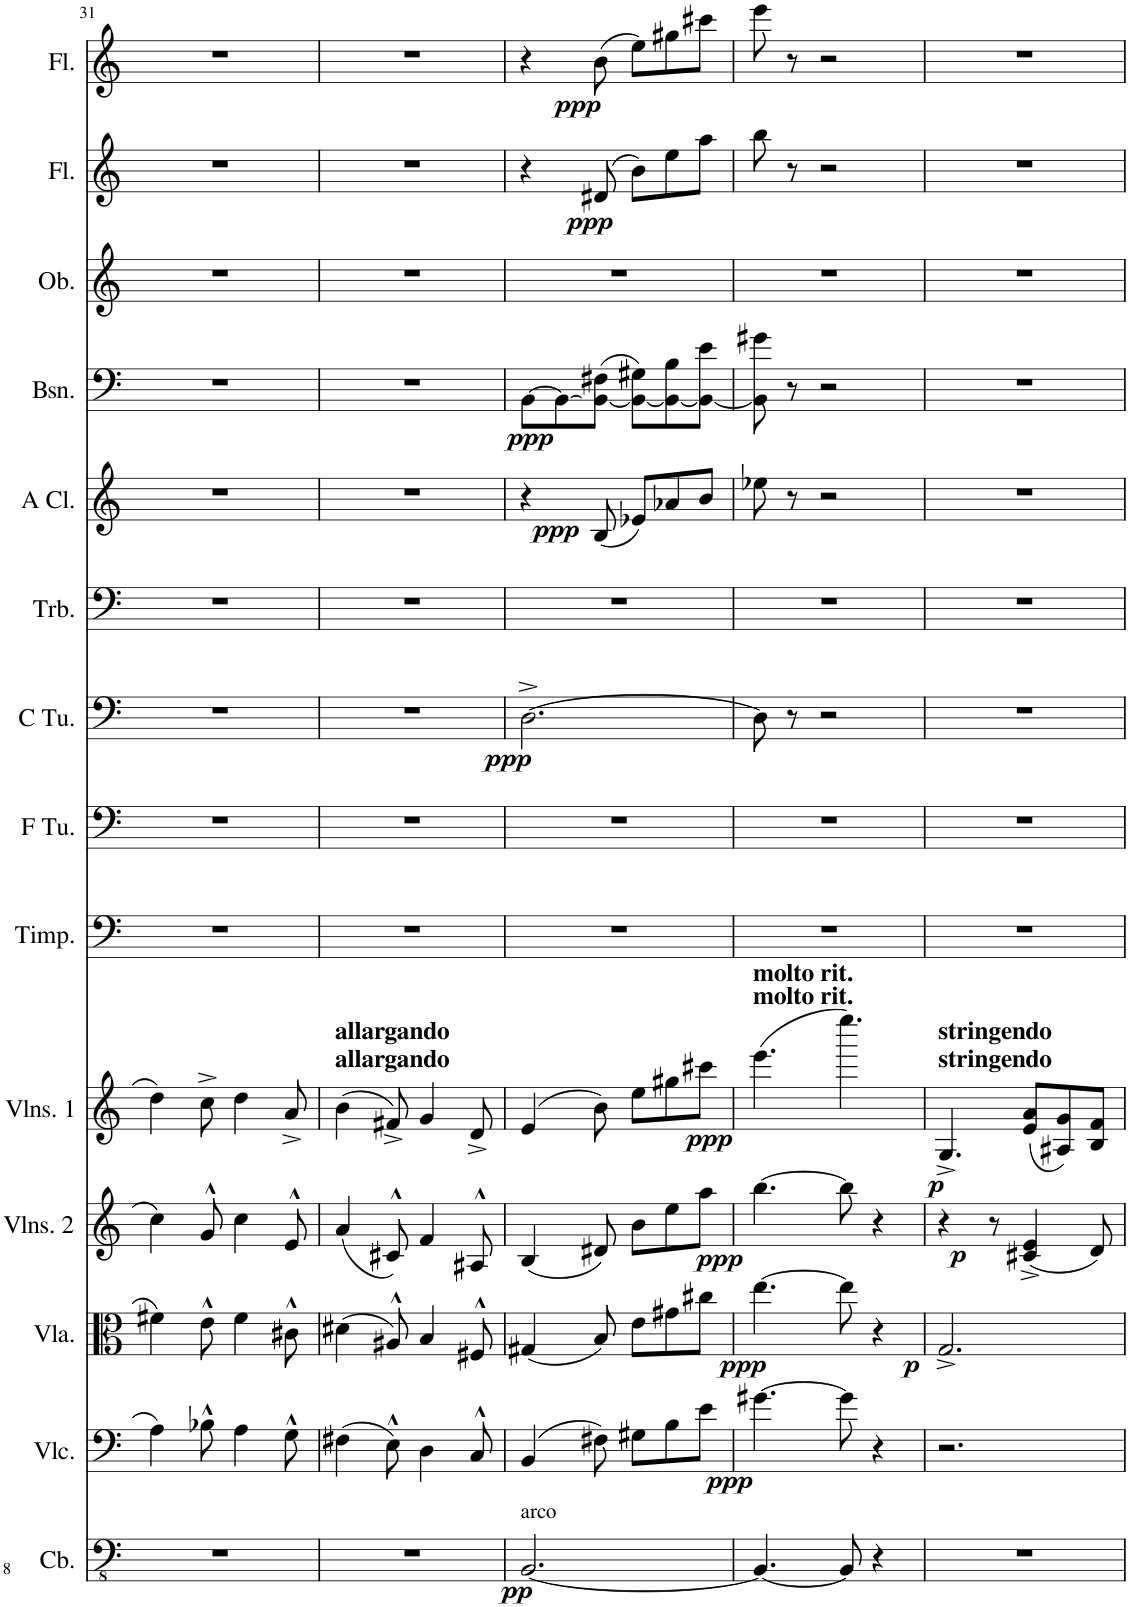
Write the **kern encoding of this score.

**kern	**dynam	**kern	**dynam	**kern	**dynam	**kern	**dynam	**kern	**dynam	**kern	**kern	**kern	**dynam	**kern	**kern	**dynam	**kern	**dynam	**kern	**kern	**dynam	**kern	**dynam
*part14	*part14	*part13	*part13	*part12	*part12	*part11	*part11	*part10	*part10	*part9	*part8	*part7	*part7	*part6	*part5	*part5	*part4	*part4	*part3	*part2	*part2	*part1	*part1
*staff14	*staff14	*staff13	*staff13	*staff12	*staff12	*staff11	*staff11	*staff10	*staff10	*staff9	*staff8	*staff7	*staff7	*staff6	*staff5	*staff5	*staff4	*staff4	*staff3	*staff2	*staff2	*staff1	*staff1
*I"Contrabass	*	*I"Violoncello	*	*I"Viola	*	*I"Violins 2	*	*I"Violins 1	*	*I"Timpani	*I"F Tuba	*I"C Tuba	*	*I"Trombone	*I"A Clarinet	*	*I"Bassoon	*	*I"Oboe	*I"Flute	*	*I"Flute	*
*I'Cb.	*	*I'Vlc.	*	*I'Vla.	*	*I'Vlns. 2	*	*I'Vlns. 1	*	*I'Timp.	*I'F Tu.	*I'C Tu.	*	*I'Trb.	*I'A Cl.	*	*I'Bsn.	*	*I'Ob.	*I'Fl.	*	*I'Fl.	*
!!LO:PB:g=z
*clefFv4	*	*clefF4	*	*clefC3	*	*clefG2	*	*clefG2	*	*clefF4	*clefF4	*clefF4	*	*clefF4	*clefG2	*	*clefF4	*	*clefG2	*clefG2	*	*clefG2	*
*ITrd7c12	*	*	*	*	*	*	*	*	*	*	*	*	*	*	*ITrd2c3	*	*	*	*	*	*	*	*
*k[]	*	*k[]	*	*k[]	*	*k[]	*	*k[]	*	*k[]	*k[]	*k[]	*	*k[]	*k[]	*	*k[]	*	*k[]	*k[]	*	*k[]	*
*M6/8	*	*M6/8	*	*M6/8	*	*M6/8	*	*M6/8	*	*M6/8	*M6/8	*M6/8	*	*M6/8	*M6/8	*	*M6/8	*	*M6/8	*M6/8	*	*M6/8	*
=31	=31	=31	=31	=31	=31	=31	=31	=31	=31	=31	=31	=31	=31	=31	=31	=31	=31	=31	=31	=31	=31	=31	=31
2.r	.	4A\	.	4f#X\	.	4cc\	.	4dd\	.	2.r	2.r	2.r	.	2.r	2.r	.	2.r	.	2.r	2.r	.	2.r	.
.	.	8B-X^^\	.	8e^^\	.	8g^^/	.	8cc^\	.	.	.	.	.	.	.	.	.	.	.	.	.	.	.
.	.	4A\	.	4f#\	.	4cc\	.	4dd\	.	.	.	.	.	.	.	.	.	.	.	.	.	.	.
.	.	8G^^\	.	8c#X^^\	.	8e^^/	.	8a^/	.	.	.	.	.	.	.	.	.	.	.	.	.	.	.
=32	=32	=32	=32	=32	=32	=32	=32	=32	=32	=32	=32	=32	=32	=32	=32	=32	=32	=32	=32	=32	=32	=32	=32
!	!	!	!	!	!	!	!	!LO:TX:a:B:t=allargando	!	!	!	!	!	!	!	!	!	!	!	!	!	!	!
!	!	!	!	!	!	!	!	!LO:TX:a:B:t=allargando	!	!	!	!	!	!	!	!	!	!	!	!	!	!	!
!	!LO:DY:b	!	!	!	!	!	!	!	!	!	!	!	!	!	!	!	!	!	!	!	!	!	!
2.r	pp	(4F#X\	.	(4d#X\	.	(4a/	.	(4b\	.	2.r	2.r	2.r	.	2.r	2.r	.	2.r	.	2.r	2.r	.	2.r	.
.	.	8E^^\)	.	8A#X^^/)	.	8c#X^^/)	.	8f#X^/)	.	.	.	.	.	.	.	.	.	.	.	.	.	.	.
.	.	4D\	.	4B/	.	4f/	.	4g/	.	.	.	.	.	.	.	.	.	.	.	.	.	.	.
.	.	8C^^/	.	8F#X^^/	.	8A#X^^/	.	8d^/	.	.	.	.	.	.	.	.	.	.	.	.	.	.	.
=33	=33	=33	=33	=33	=33	=33	=33	=33	=33	=33	=33	=33	=33	=33	=33	=33	=33	=33	=33	=33	=33	=33	=33
!LO:TX:a:t=arco	!	!	!	!	!	!	!	!	!	!	!	!	!	!	!	!	!	!	!	!	!	!	!
!	!	!	!	!	!	!	!	!	!	!	!	!	!LO:DY:b	!	!	!LO:DY:b	!	!LO:DY:b	!	!	!	!	!
[2.BBB/	.	(4BB/	.	(4G#X/	.	(4B/	.	(4e/	.	2.r	2.r	[2.D^\	ppp	2.r	4r	ppp	[8BB\L	ppp	2.r	4r	.	4r	.
.	.	.	.	.	.	.	.	.	.	.	.	.	.	.	.	.	8BB\_	.	.	.	.	.	.
!	!	!	!	!	!	!	!	!	!	!	!	!	!	!	!	!	!	!	!	!	!LO:DY:b	!	!LO:DY:b
.	.	8F#X\)	.	8B/)	.	8d#X/)	.	8b\)	.	.	.	.	.	.	(8B/	.	(8BB\_ 8F#X\J	.	.	(8d#X/	ppp	(8b\	ppp
.	.	8G#X\L	.	8e\L	.	8b\L	.	8ee\L	.	.	.	.	.	.	8e-X/L)	.	8BB\_ 8G#X\L)	.	.	8b\L)	.	8ee\L)	.
.	.	8B\	.	8g#X\	.	8ee\	.	8gg#X\	.	.	.	.	.	.	8a-X/	.	8BB\_ 8B\	.	.	8ee\	.	8gg#X\	.
!	!	!	!	!	!	!	!LO:DY:b	!	!LO:DY:b	!	!	!	!	!	!	!	!	!	!	!	!	!	!
.	.	8e\J	.	8cc#X\J	.	8aa\J	ppp	8ccc#X\J	ppp	.	.	.	.	.	8b/J	.	8BB\_ 8e\J	.	.	8aa\J	.	8ccc#X\J	.
=34	=34	=34	=34	=34	=34	=34	=34	=34	=34	=34	=34	=34	=34	=34	=34	=34	=34	=34	=34	=34	=34	=34	=34
!	!	!	!	!	!	!	!	!LO:TX:a:B:t=molto rit.	!	!	!	!	!	!	!	!	!	!	!	!	!	!	!
!	!	!	!	!	!	!	!	!LO:TX:a:B:t=molto rit.	!	!	!	!	!	!	!	!	!	!	!	!	!	!	!
!	!	!	!LO:DY:b	!	!LO:DY:b	!	!	!	!	!	!	!	!	!	!	!	!	!	!	!	!	!	!
4.BBB/_	.	[4.g#X\	ppp	[4.ee\	ppp	[4.bb\	.	(4.eee\	.	2.r	2.r	8D\]	.	2.r	8ee-X\	.	8BB\] 8g#X\	.	2.r	8bb\	.	8eee\	.
.	.	.	.	.	.	.	.	.	.	.	.	8r	.	.	8r	.	8r	.	.	8r	.	8r	.
.	.	.	.	.	.	.	.	.	.	.	.	2r	.	.	2r	.	2r	.	.	2r	.	2r	.
8BBB/]	.	8g#\]	.	8ee\]	.	8bb\]	.	4.eeee\)	.	.	.	.	.	.	.	.	.	.	.	.	.	.	.
4r	.	4r	.	4r	.	4r	.	.	.	.	.	.	.	.	.	.	.	.	.	.	.	.	.
=35	=35	=35	=35	=35	=35	=35	=35	=35	=35	=35	=35	=35	=35	=35	=35	=35	=35	=35	=35	=35	=35	=35	=35
!	!	!	!	!	!	!	!	!LO:TX:a:B:t=stringendo	!	!	!	!	!	!	!	!	!	!	!	!	!	!	!
!	!	!	!	!	!	!	!	!LO:TX:a:B:t=stringendo	!	!	!	!	!	!	!	!	!	!	!	!	!	!	!
!	!	!	!	!	!LO:DY:b	!	!LO:DY:b	!	!LO:DY:b	!	!	!	!	!	!	!	!	!	!	!	!	!	!
2.r	.	2.r	.	2.G^/	p	4r	p	4.G^/	p	2.r	2.r	2.r	.	2.r	2.r	.	2.r	.	2.r	2.r	.	2.r	.
.	.	.	.	.	.	8r	.	.	.	.	.	.	.	.	.	.	.	.	.	.	.	.	.
.	.	.	.	.	.	(4c#X/^ 4e/^	.	(8e/ 8a/L	.	.	.	.	.	.	.	.	.	.	.	.	.	.	.
.	.	.	.	.	.	.	.	8A#X/ 8g/)	.	.	.	.	.	.	.	.	.	.	.	.	.	.	.
.	.	.	.	.	.	8d/)	.	8B/ 8f/J	.	.	.	.	.	.	.	.	.	.	.	.	.	.	.
=	=	=	=	=	=	=	=	=	=	=	=	=	=	=	=	=	=	=	=	=	=	=	=
*-	*-	*-	*-	*-	*-	*-	*-	*-	*-	*-	*-	*-	*-	*-	*-	*-	*-	*-	*-	*-	*-	*-	*-
